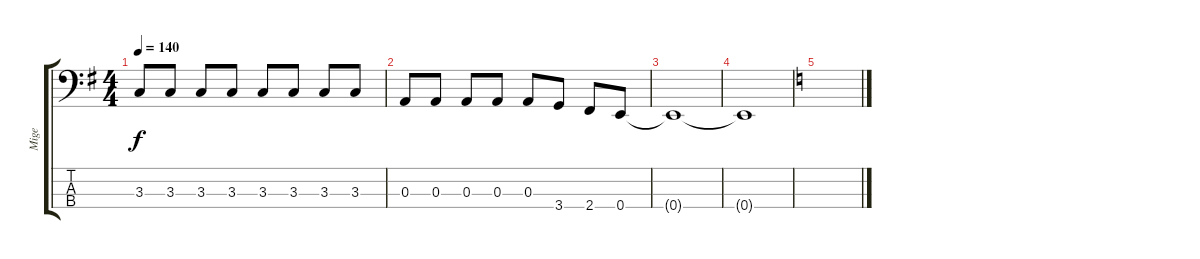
\track ("Mige" "Mige") {instrument electricbassfinger}
\staff {score tabs}
\tuning (G2 D2 A1 E1) {hide}
\ts (4 4)
\tempo 140
\clef f4
\ks eminor
3.3.8{dy f} 3.3.8 3.3.8 3.3.8 3.3.8 3.3.8 3.3.8 3.3.8 |
0.3.8 0.3.8 0.3.8 0.3.8 0.3.8 3.4.8 2.4.8 0.4.8 |
0.4{t}.1 |
0.4{t}.1 |
\ks c
